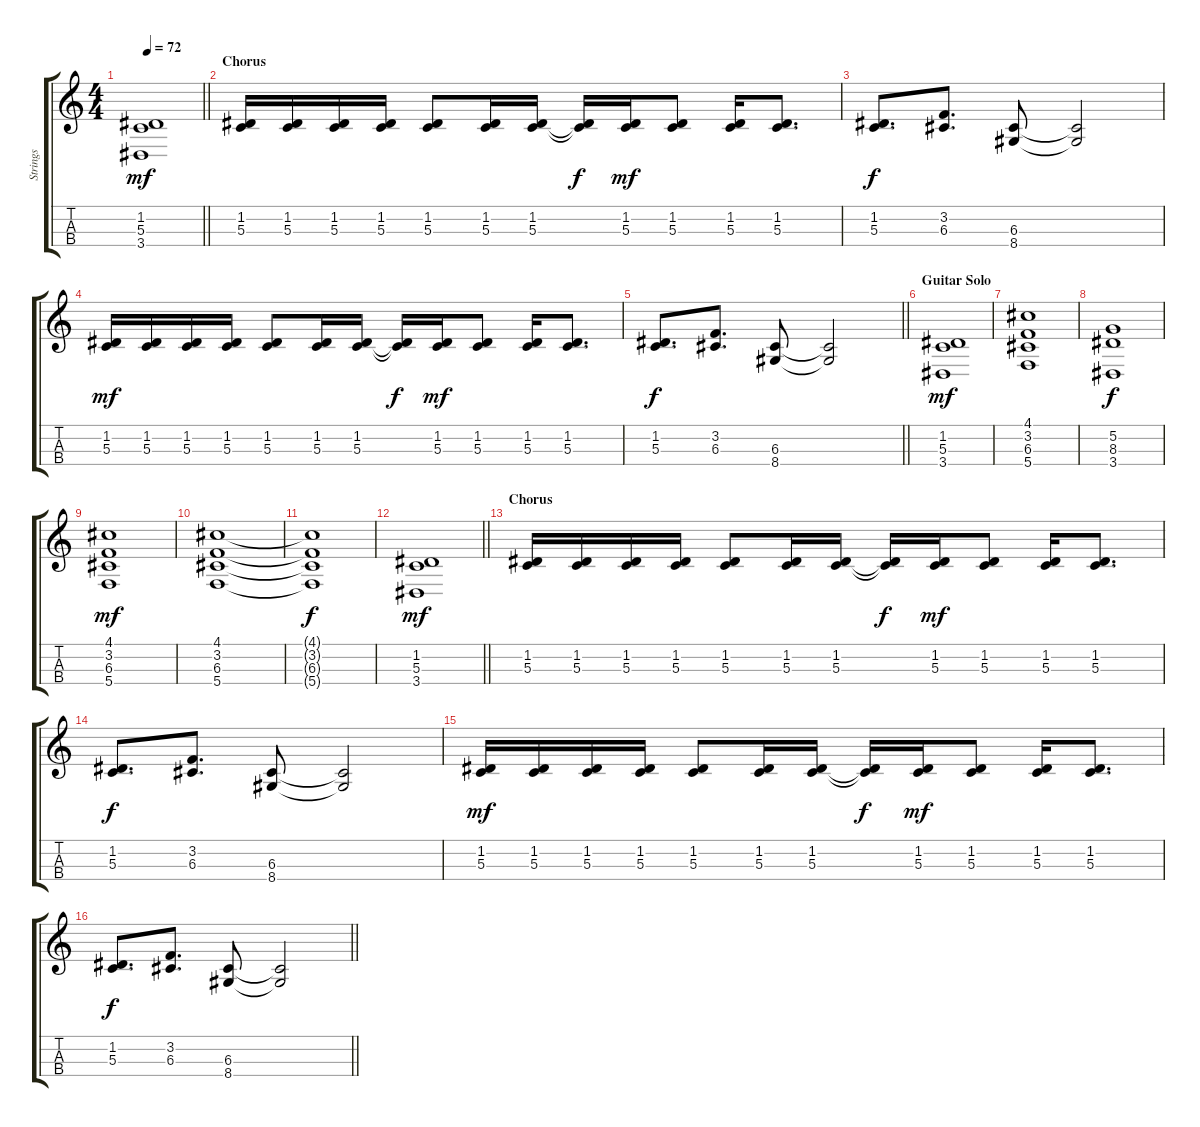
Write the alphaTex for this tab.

\track ("Strings" "Strings") {instrument stringensemble2}
\staff {score tabs}
\tuning (A4 D4 G3 C3) {hide}
\ts (4 4)
\tempo 72
\clef g2
\barLineRight lightlight
\ks c
(1.2 5.3 3.4).1{dy mf} |
\section ("" "Chorus")
(1.2 5.3).16{instrument stringensemble1} (1.2 5.3).16 (1.2 5.3).16 (1.2 5.3).16 (1.2 5.3).8 (1.2 5.3).16 (1.2 5.3).16 (1.2{t} 5.3{t}).16{dy f} (1.2 5.3).16{dy mf} (1.2 5.3).8 (1.2 5.3).16 (1.2 5.3).8{d} |
(1.2 5.3).8{d dy f} (3.2 6.3).8{d} (6.3 8.4).8 (6.3{t} 8.4{t}).2 |
(1.2 5.3).16{dy mf} (1.2 5.3).16 (1.2 5.3).16 (1.2 5.3).16 (1.2 5.3).8 (1.2 5.3).16 (1.2 5.3).16 (1.2{t} 5.3{t}).16{dy f} (1.2 5.3).16{dy mf} (1.2 5.3).8 (1.2 5.3).16 (1.2 5.3).8{d} |
\barLineRight lightlight
(1.2 5.3).8{d dy f} (3.2 6.3).8{d} (6.3 8.4).8 (6.3{t} 8.4{t}).2 |
\section ("" "Guitar Solo")
(1.2 5.3 3.4).1{dy mf instrument stringensemble2} |
(4.1 3.2 6.3 5.4).1 |
(5.2 8.3 3.4).1{dy f} |
(4.1 3.2 6.3 5.4).1{dy mf} |
(4.1 3.2 6.3 5.4).1 |
(4.1{t} 3.2{t} 6.3{t} 5.4{t}).1{dy f} |
\barLineRight lightlight
(1.2 5.3 3.4).1{dy mf} |
\section ("" "Chorus")
(1.2 5.3).16{instrument stringensemble1} (1.2 5.3).16 (1.2 5.3).16 (1.2 5.3).16 (1.2 5.3).8 (1.2 5.3).16 (1.2 5.3).16 (1.2{t} 5.3{t}).16{dy f} (1.2 5.3).16{dy mf} (1.2 5.3).8 (1.2 5.3).16 (1.2 5.3).8{d} |
(1.2 5.3).8{d dy f} (3.2 6.3).8{d} (6.3 8.4).8 (6.3{t} 8.4{t}).2 |
(1.2 5.3).16{dy mf} (1.2 5.3).16 (1.2 5.3).16 (1.2 5.3).16 (1.2 5.3).8 (1.2 5.3).16 (1.2 5.3).16 (1.2{t} 5.3{t}).16{dy f} (1.2 5.3).16{dy mf} (1.2 5.3).8 (1.2 5.3).16 (1.2 5.3).8{d} |
\barLineRight lightlight
(1.2 5.3).8{d dy f} (3.2 6.3).8{d} (6.3 8.4).8 (6.3{t} 8.4{t}).2
